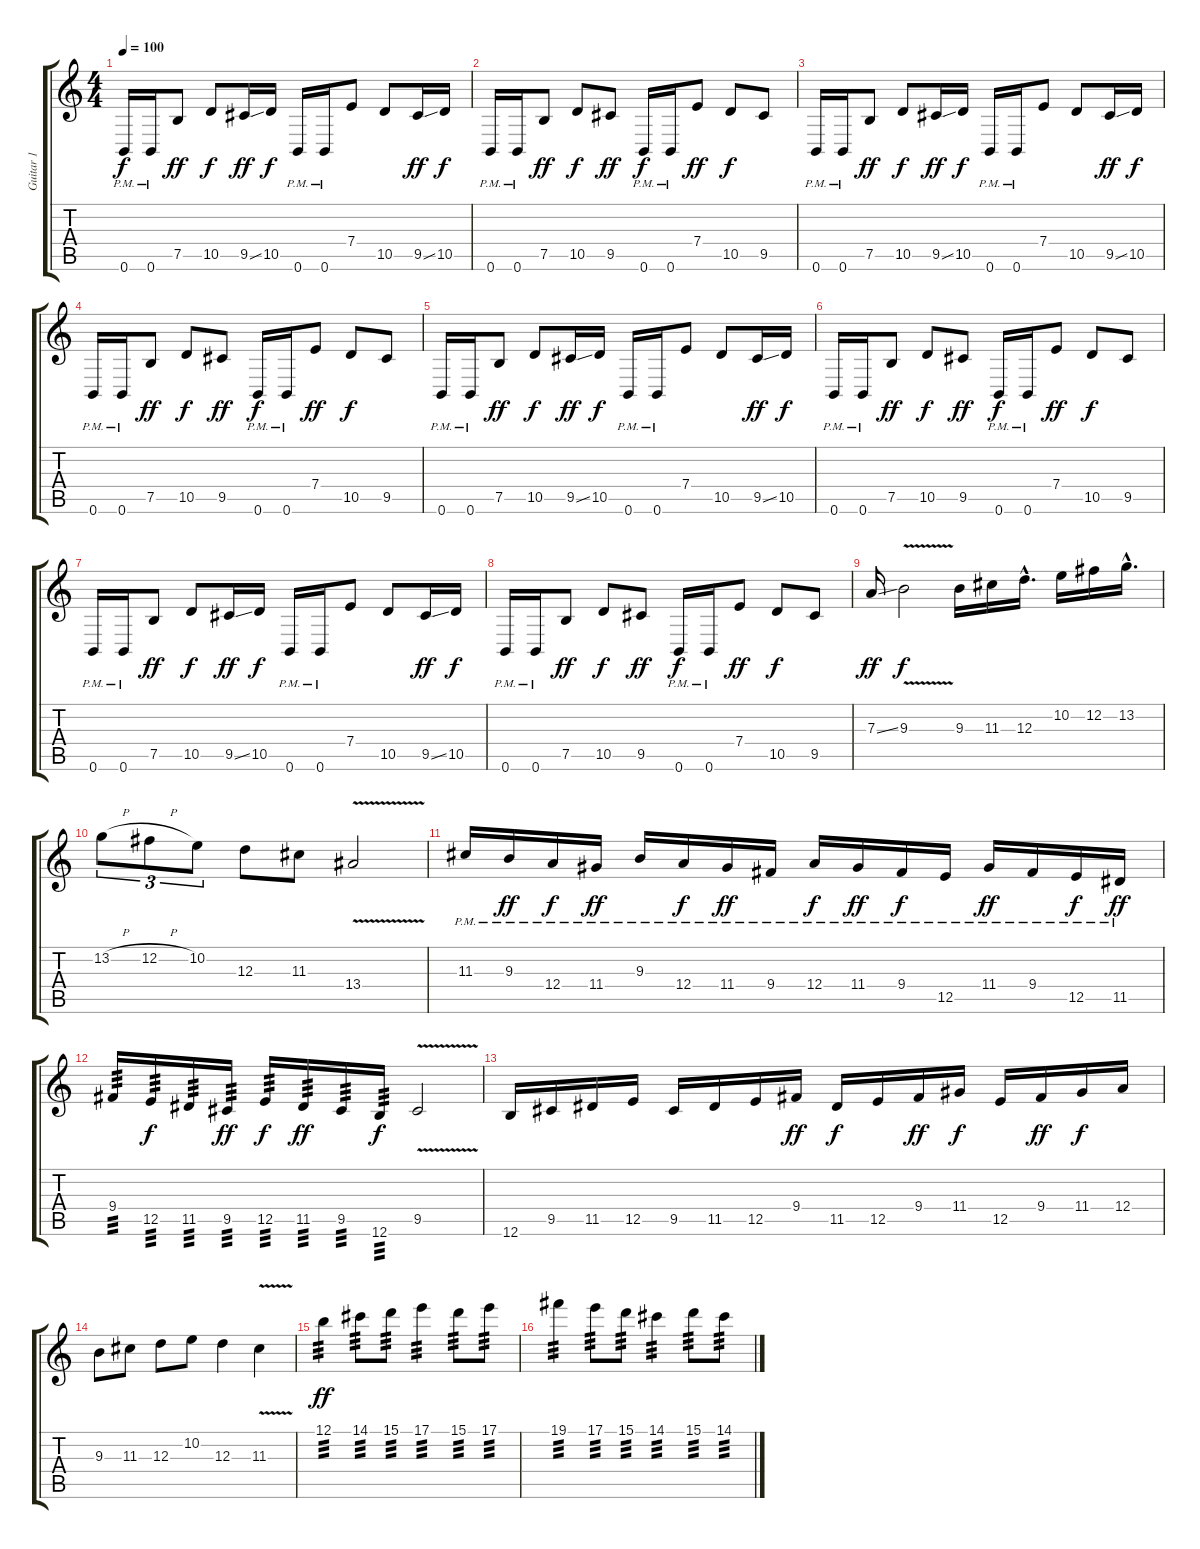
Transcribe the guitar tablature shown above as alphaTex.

\track ("Guitar 1" "Guitar 1") {instrument distortionguitar}
\staff {score tabs}
\tuning (B3 Gb3 D3 A2 E2 B1) {hide}
\ts (4 4)
\tempo 100
\clef g2
\ks c
0.6{pm}.16{dy f} 0.6{pm}.16 7.5.8{dy ff} 10.5.8{dy f} 9.5{ss}.16{dy ff} 10.5.16{dy f} 0.6{pm}.16 0.6{pm}.16 7.4.8 10.5.8 9.5{ss}.16{dy ff} 10.5.16{dy f} |
0.6{pm}.16 0.6{pm}.16 7.5.8{dy ff} 10.5.8{dy f} 9.5.8{dy ff} 0.6{pm}.16{dy f} 0.6{pm}.16 7.4.8{dy ff} 10.5.8{dy f} 9.5.8 |
0.6{pm}.16 0.6{pm}.16 7.5.8{dy ff} 10.5.8{dy f} 9.5{ss}.16{dy ff} 10.5.16{dy f} 0.6{pm}.16 0.6{pm}.16 7.4.8 10.5.8 9.5{ss}.16{dy ff} 10.5.16{dy f} |
0.6{pm}.16 0.6{pm}.16 7.5.8{dy ff} 10.5.8{dy f} 9.5.8{dy ff} 0.6{pm}.16{dy f} 0.6{pm}.16 7.4.8{dy ff} 10.5.8{dy f} 9.5.8 |
0.6{pm}.16 0.6{pm}.16 7.5.8{dy ff} 10.5.8{dy f} 9.5{ss}.16{dy ff} 10.5.16{dy f} 0.6{pm}.16 0.6{pm}.16 7.4.8 10.5.8 9.5{ss}.16{dy ff} 10.5.16{dy f} |
0.6{pm}.16 0.6{pm}.16 7.5.8{dy ff} 10.5.8{dy f} 9.5.8{dy ff} 0.6{pm}.16{dy f} 0.6{pm}.16 7.4.8{dy ff} 10.5.8{dy f} 9.5.8 |
0.6{pm}.16 0.6{pm}.16 7.5.8{dy ff} 10.5.8{dy f} 9.5{ss}.16{dy ff} 10.5.16{dy f} 0.6{pm}.16 0.6{pm}.16 7.4.8 10.5.8 9.5{ss}.16{dy ff} 10.5.16{dy f} |
0.6{pm}.16 0.6{pm}.16 7.5.8{dy ff} 10.5.8{dy f} 9.5.8{dy ff} 0.6{pm}.16{dy f} 0.6{pm}.16 7.4.8{dy ff} 10.5.8{dy f} 9.5.8 |
7.3{ss}.16{dy ff} 9.3{v}.2{dy f} 9.3.16 11.3.16 12.3{hac}.16{d} 10.2.16 12.2.16 13.2{hac}.16{d} |
13.2{h}.8{tu (3 2)} 12.2{h}.8{tu (3 2)} 10.2.8{tu (3 2)} 12.3.8 11.3.8 13.4{v}.2 |
11.3{pm}.16 9.3{pm}.16{dy ff} 12.4{pm}.16{dy f} 11.4{pm}.16{dy ff} 9.3{pm}.16 12.4{pm}.16{dy f} 11.4{pm}.16{dy ff} 9.4{pm}.16 12.4{pm}.16{dy f} 11.4{pm}.16{dy ff} 9.4{pm}.16{dy f} 12.5{pm}.16 11.4{pm}.16{dy ff} 9.4{pm}.16 12.5{pm}.16{dy f} 11.5{pm}.16{dy ff} |
9.4.16{tp 3} 12.5.16{tp 3 dy f} 11.5.16{tp 3} 9.5.16{tp 3 dy ff} 12.5.16{tp 3 dy f} 11.5.16{tp 3 dy ff} 9.5.16{tp 3} 12.6.16{tp 3 dy f} 9.5{v}.2 |
12.6.16 9.5.16 11.5.16 12.5.16 9.5.16 11.5.16 12.5.16 9.4.16{dy ff} 11.5.16{dy f} 12.5.16 9.4.16{dy ff} 11.4.16{dy f} 12.5.16 9.4.16{dy ff} 11.4.16{dy f} 12.4.16 |
9.3.8 11.3.8 12.3.8 10.2.8 12.3.4 11.3{v}.4 |
12.1.4{tp 3 dy ff} 14.1.8{tp 3} 15.1.8{tp 3} 17.1.4{tp 3} 15.1.8{tp 3} 17.1.8{tp 3} |
19.1.4{tp 3} 17.1.8{tp 3} 15.1.8{tp 3} 14.1.4{tp 3} 15.1.8{tp 3} 14.1.8{tp 3}
